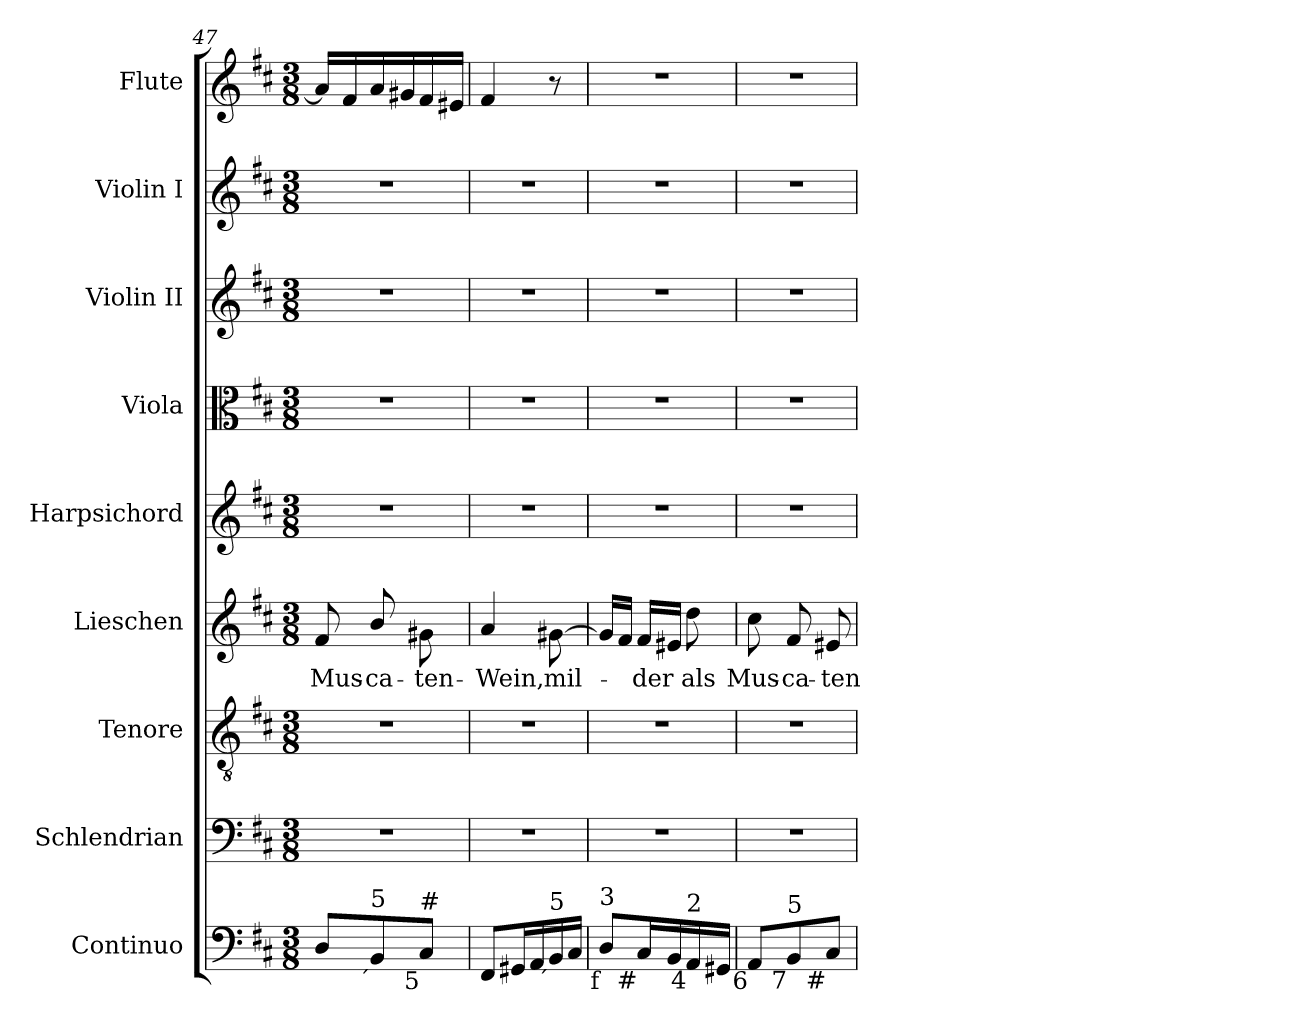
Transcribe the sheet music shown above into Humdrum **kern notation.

**kern	**kern	**kern	**kern	**text	**kern	**kern	**kern	**kern	**kern
*part9	*part8	*part7	*part6	*part6	*part5	*part4	*part3	*part2	*part1
*staff9	*staff8	*staff7	*staff6	*staff6	*staff5	*staff4	*staff3	*staff2	*staff1
*I"Continuo	*I"Schlendrian	*I"Tenore	*I"Lieschen	*	*I"Harpsichord	*I"Viola	*I"Violin II	*I"Violin I	*I"Flute
*I'Continuo	*I'Schlendrian	*I'Tenore	*I'Lieschen	*	*	*I'Viola	*	*	*
!!LO:LB:g=z
*clefF4	*clefF4	*clefGv2	*clefG2	*	*clefG2	*clefC3	*clefG2	*clefG2	*clefG2
*	*	*ITrd7c12	*	*	*	*	*	*	*
*k[f#c#]	*k[f#c#]	*k[f#c#]	*k[f#c#]	*	*k[f#c#]	*k[f#c#]	*k[f#c#]	*k[f#c#]	*k[f#c#]
*D:	*D:	*D:	*D:	*	*D:	*D:	*D:	*D:	*D:
*M3/8	*M3/8	*M3/8	*M3/8	*	*M3/8	*M3/8	*M3/8	*M3/8	*M3/8
=47	=47	=47	=47	=47	=47	=47	=47	=47	=47
!	!LO:N:vis=1	!LO:N:vis=1	!	!	!	!	!	!	!
!	!	!	!	!LO:LY:b:color=#000000	!LO:N:vis=1	!LO:N:vis=1	!LO:N:vis=1	!LO:N:vis=1	!
8Di/L	4.r	4.r	8f#i/	Mus-	4.r	4.r	4.r	4.r	16ai/LL]
.	.	.	.	.	.	.	.	.	16f#i/
!LO:TX:b:rj:t=´	!	!	!	!	!	!	!	!	!
!LO:TX:t=5	!	!	!	!	!	!	!	!	!
!	!	!	!	!LO:LY:b:color=#000000	!	!	!	!	!
8BBi/	.	.	8bi/	-ca-	.	.	.	.	16ai/
.	.	.	.	.	.	.	.	.	16g#Xi/
!LO:TX:b:rj:t=5	!	!	!	!	!	!	!	!	!
!LO:TX:t=#	!	!	!	!	!	!	!	!	!
!	!	!	!	!LO:LY:b:color=#000000	!	!	!	!	!
8C#i/J	.	.	8g#Xi\	-ten-	.	.	.	.	16f#i/
.	.	.	.	.	.	.	.	.	16e#Xi/JJ
=48	=48	=48	=48	=48	=48	=48	=48	=48	=48
!	!LO:N:vis=1	!LO:N:vis=1	!	!	!	!	!	!	!
!	!	!	!	!LO:LY:b:color=#000000	!LO:N:vis=1	!LO:N:vis=1	!LO:N:vis=1	!LO:N:vis=1	!
8FF#i/L	4.r	4.r	4ai/	-Wein,	4.r	4.r	4.r	4.r	4f#i/
16GG#Xi/L	.	.	.	.	.	.	.	.	.
16AAi/	.	.	.	.	.	.	.	.	.
!LO:TX:b:rj:t=´	!	!	!	!	!	!	!	!	!
!LO:TX:t=5	!	!	!	!	!	!	!	!	!
!	!	!	!	!LO:LY:b:color=#000000	!	!	!	!	!
16BBi/	.	.	[8g#Xi\	mil-	.	.	.	.	8r
16C#i/JJ	.	.	.	.	.	.	.	.	.
=49	=49	=49	=49	=49	=49	=49	=49	=49	=49
!LO:TX:b:rj:t=f	!	!	!	!	!	!	!	!	!
!LO:TX:t=3	!	!	!	!	!	!	!	!	!
!	!LO:N:vis=1	!LO:N:vis=1	!	!	!LO:N:vis=1	!LO:N:vis=1	!LO:N:vis=1	!LO:N:vis=1	!LO:N:vis=1
8Di/L	4.r	4.r	16g#i/LL]	.	4.r	4.r	4.r	4.r	4.r
.	.	.	16f#i/JJ	.	.	.	.	.	.
!LO:TX:b:rj:t=#	!	!	!	!	!	!	!	!	!
!	!	!	!	!LO:LY:b:color=#000000	!	!	!	!	!
16C#i/L	.	.	16f#i/LL	-der	.	.	.	.	.
16BBi/	.	.	16e#Xi/JJ	.	.	.	.	.	.
!LO:TX:b:rj:t=4	!	!	!	!	!	!	!	!	!
!LO:TX:t=2	!	!	!	!	!	!	!	!	!
!	!	!	!	!LO:LY:b:color=#000000	!	!	!	!	!
16AAi/	.	.	8ddi\	als	.	.	.	.	.
16GG#Xi/JJ	.	.	.	.	.	.	.	.	.
=50	=50	=50	=50	=50	=50	=50	=50	=50	=50
!	!LO:N:vis=1	!LO:N:vis=1	!	!	!	!	!	!	!
!LO:TX:b:rj:t=6	!	!	!	!	!	!	!	!	!
!	!	!	!	!LO:LY:b:color=#000000	!LO:N:vis=1	!LO:N:vis=1	!LO:N:vis=1	!LO:N:vis=1	!LO:N:vis=1
8AAi/L	4.r	4.r	8cc#i\	Mus-	4.r	4.r	4.r	4.r	4.r
!LO:TX:b:rj:t=7	!	!	!	!	!	!	!	!	!
!LO:TX:t=5	!	!	!	!	!	!	!	!	!
!	!	!	!	!LO:LY:b:color=#000000	!	!	!	!	!
8BBi/	.	.	8f#i/	-ca-	.	.	.	.	.
!LO:TX:b:rj:t=#	!	!	!	!	!	!	!	!	!
!	!	!	!	!LO:LY:b:color=#000000	!	!	!	!	!
8C#i/J	.	.	8e#Xi/	-ten-	.	.	.	.	.
=	=	=	=	=	=	=	=	=	=
*-	*-	*-	*-	*-	*-	*-	*-	*-	*-
